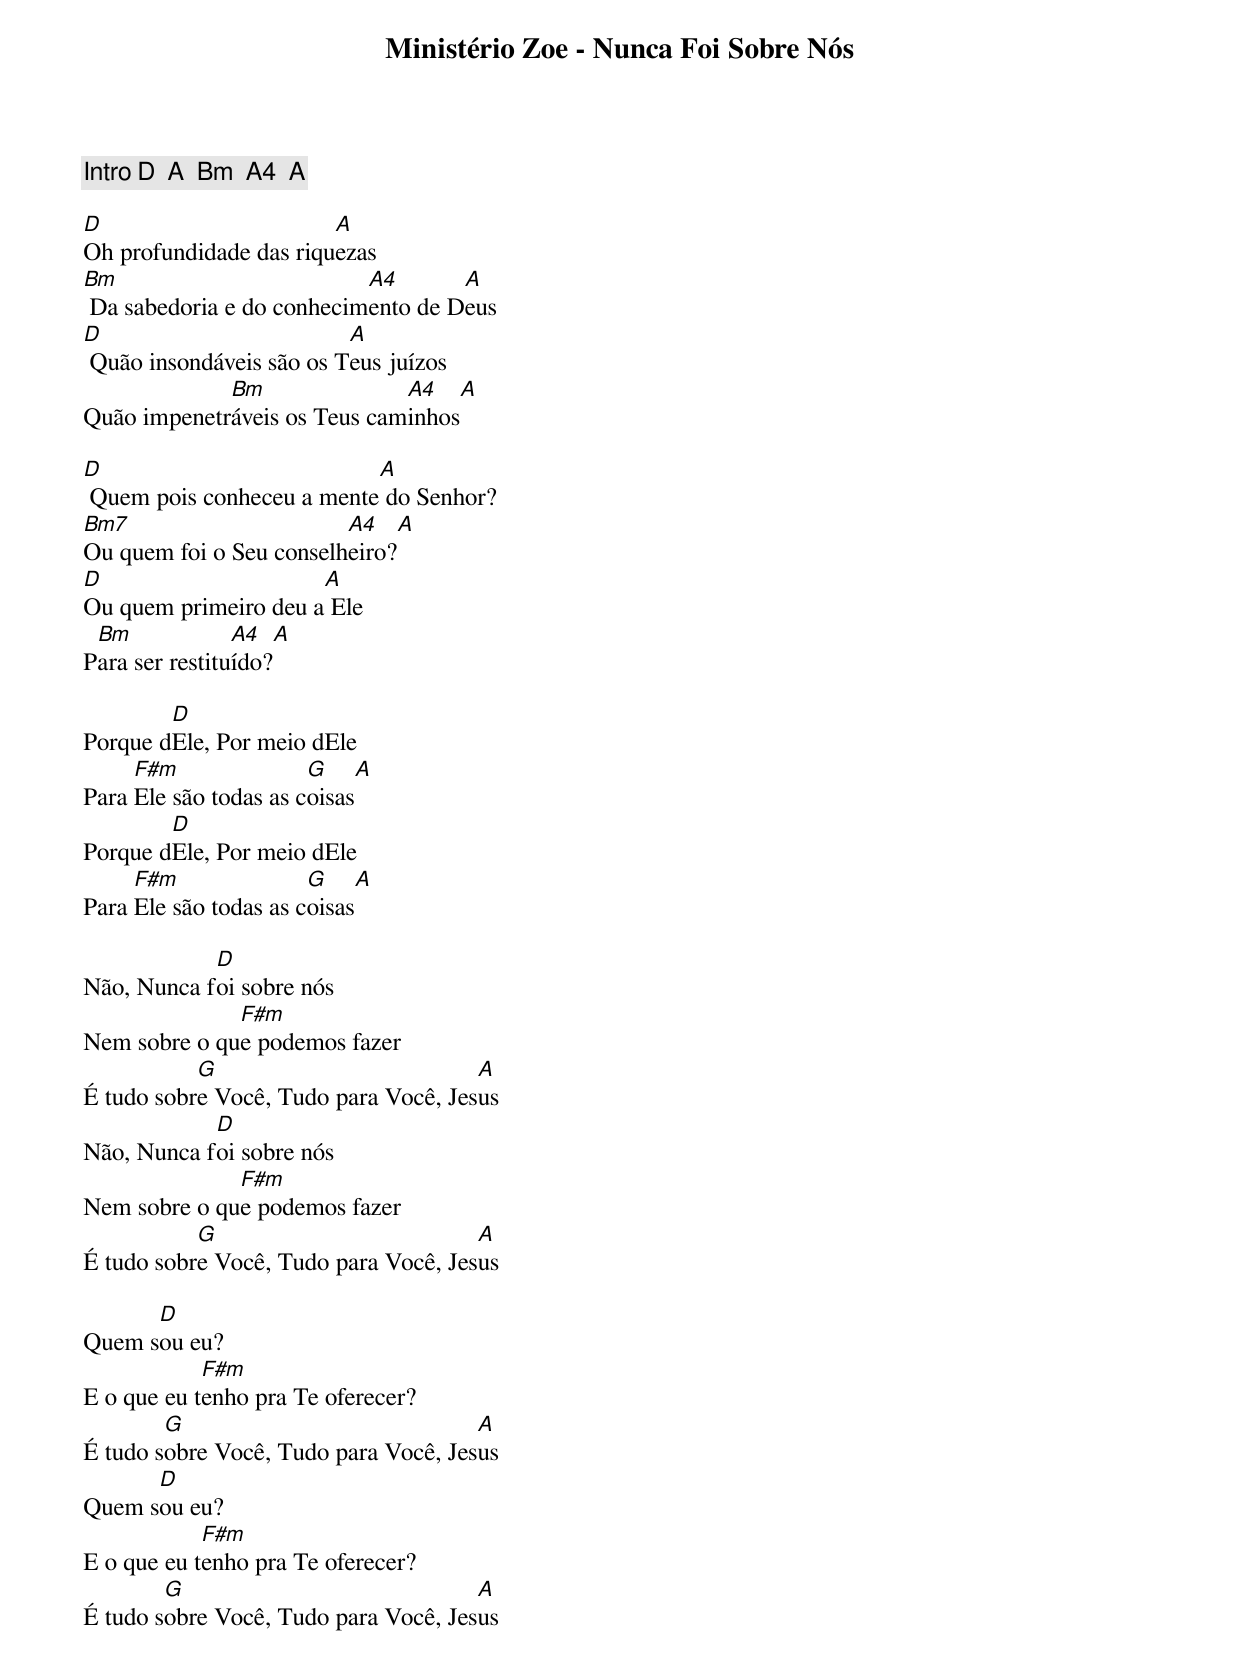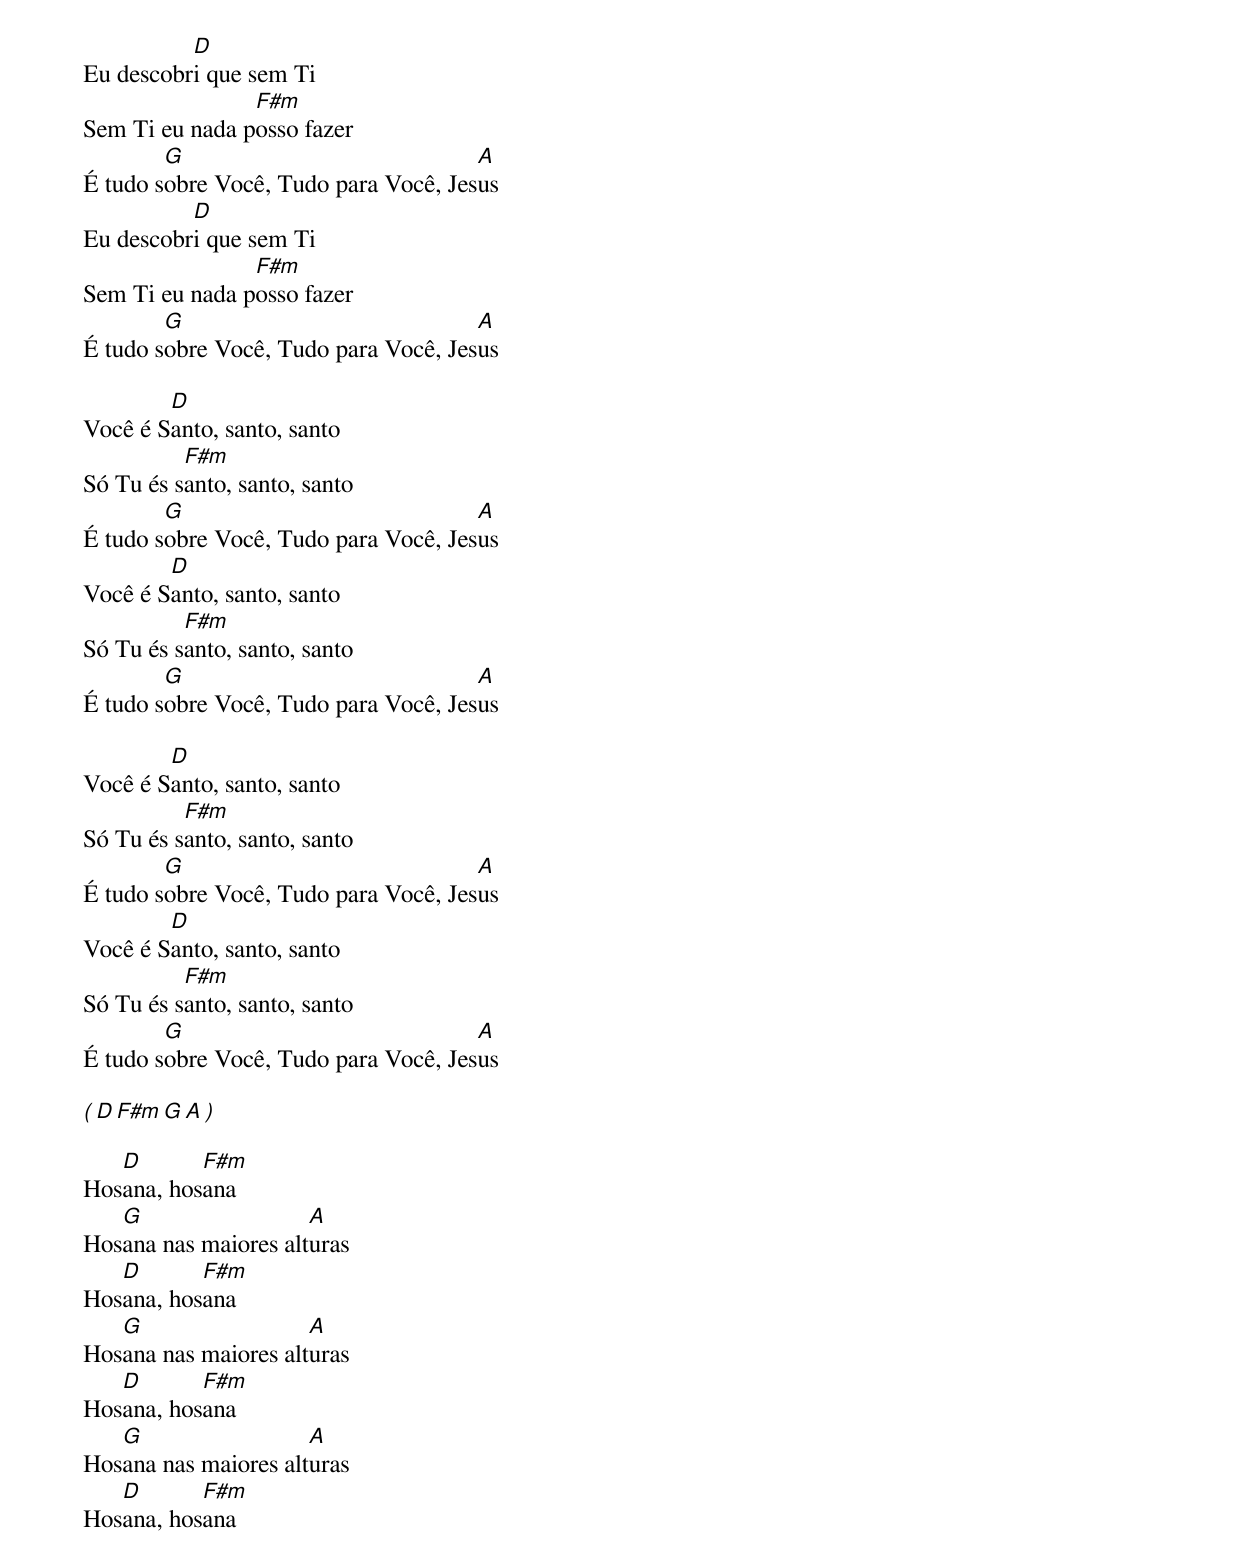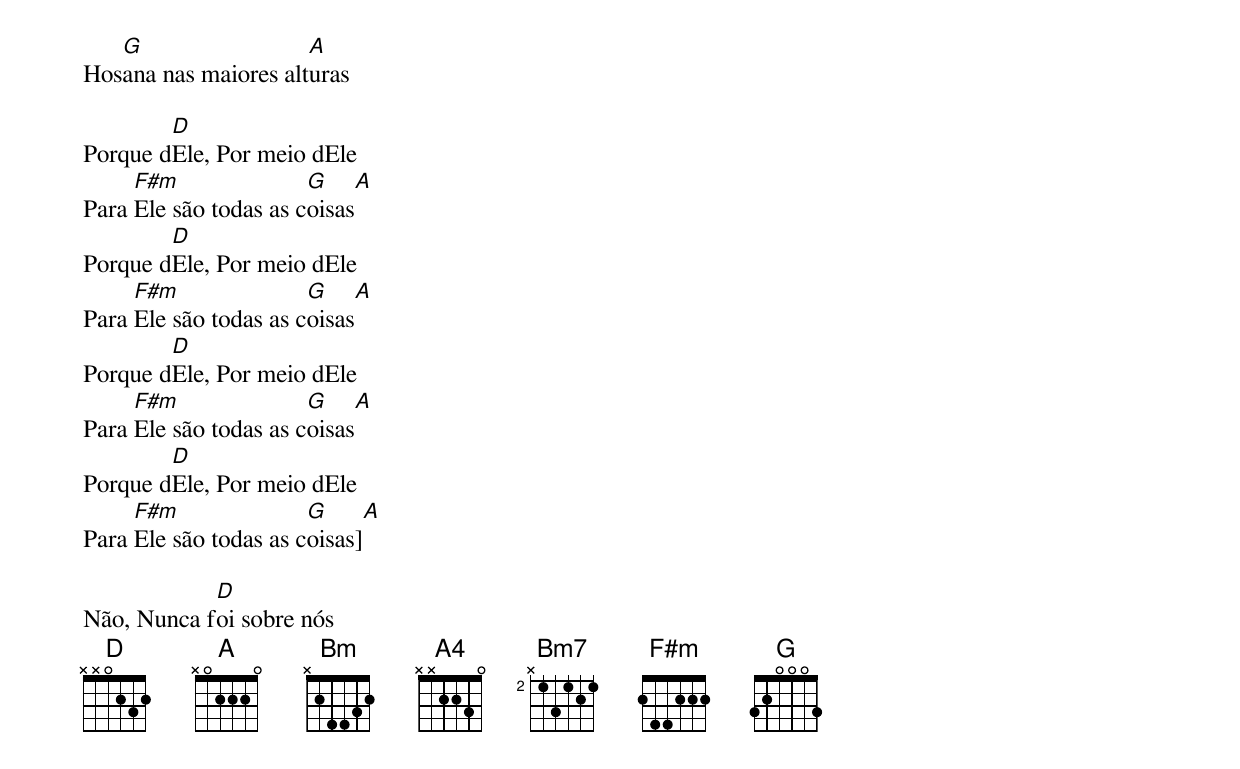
Ministério Zoe - Nunca Foi Sobre Nós

[Intro] D  A  Bm  A4  A

D                       A
Oh profundidade das riquezas
Bm                         A4       A
 Da sabedoria e do conhecimento de Deus
D                         A
 Quão insondáveis são os Teus juízos
             Bm               A4    A
Quão impenetráveis os Teus caminhos

D                          A
 Quem pois conheceu a mente do Senhor?
Bm7                      A4    A
Ou quem foi o Seu conselheiro?
D                     A
Ou quem primeiro deu a Ele
 Bm             A4   A
Para ser restituído?

        D
Porque dEle, Por meio dEle
     F#m               G        A
Para Ele são todas as coisas
        D
Porque dEle, Por meio dEle
     F#m               G        A
Para Ele são todas as coisas

            D
Não, Nunca foi sobre nós
              F#m
Nem sobre o que podemos fazer
           G                          A
É tudo sobre Você, Tudo para Você, Jesus
            D
Não, Nunca foi sobre nós
              F#m
Nem sobre o que podemos fazer
           G                          A
É tudo sobre Você, Tudo para Você, Jesus

      D
Quem sou eu?
            F#m
E o que eu tenho pra Te oferecer?
        G                             A
É tudo sobre Você, Tudo para Você, Jesus
      D
Quem sou eu?
            F#m
E o que eu tenho pra Te oferecer?
        G                             A
É tudo sobre Você, Tudo para Você, Jesus

          D
Eu descobri que sem Ti
                F#m
Sem Ti eu nada posso fazer
        G                             A
É tudo sobre Você, Tudo para Você, Jesus
          D
Eu descobri que sem Ti
                F#m
Sem Ti eu nada posso fazer
        G                             A
É tudo sobre Você, Tudo para Você, Jesus

        D
Você é Santo, santo, santo
          F#m
Só Tu és santo, santo, santo
        G                             A
É tudo sobre Você, Tudo para Você, Jesus
        D
Você é Santo, santo, santo
          F#m
Só Tu és santo, santo, santo
        G                             A
É tudo sobre Você, Tudo para Você, Jesus

        D
Você é Santo, santo, santo
          F#m
Só Tu és santo, santo, santo
        G                             A
É tudo sobre Você, Tudo para Você, Jesus
        D
Você é Santo, santo, santo
          F#m
Só Tu és santo, santo, santo
        G                             A
É tudo sobre Você, Tudo para Você, Jesus

( D  F#m G   A )

   D       F#m
Hosana, hosana
   G                  A
Hosana nas maiores alturas
   D       F#m
Hosana, hosana
   G                  A
Hosana nas maiores alturas
   D       F#m
Hosana, hosana
   G                  A
Hosana nas maiores alturas
   D       F#m
Hosana, hosana
   G                  A
Hosana nas maiores alturas

        D
Porque dEle, Por meio dEle
     F#m               G      A
Para Ele são todas as coisas
        D
Porque dEle, Por meio dEle
     F#m               G      A
Para Ele são todas as coisas
        D
Porque dEle, Por meio dEle
     F#m               G      A
Para Ele são todas as coisas
        D
Porque dEle, Por meio dEle
     F#m               G      A
Para Ele são todas as coisas]

            D
Não, Nunca foi sobre nós
